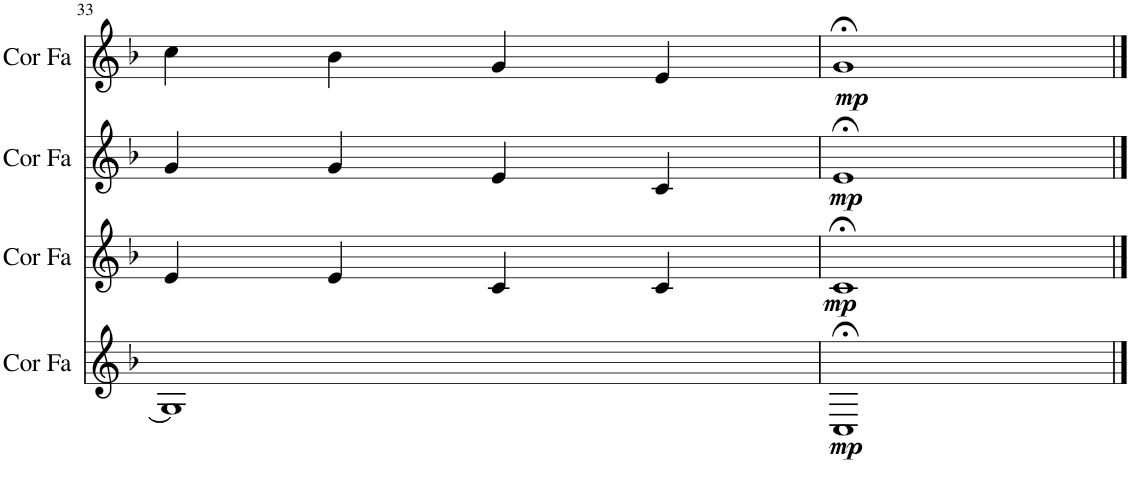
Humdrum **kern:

**kern	**dynam	**kern	**dynam	**kern	**dynam	**kern	**dynam
*part4	*part4	*part3	*part3	*part2	*part2	*part1	*part1
*staff4	*staff4	*staff3	*staff3	*staff2	*staff2	*staff1	*staff1
*I"Cor en Fa	*	*I"Cor en Fa	*	*I"Cor en Fa	*	*I"Cor en Fa	*
*I'Cor Fa	*	*I'Cor Fa	*	*I'Cor Fa	*	*I'Cor Fa	*
!!LO:PB:g=z
*clefG2	*	*clefG2	*	*clefG2	*	*clefG2	*
*Trd4c7	*	*Trd4c7	*	*Trd4c7	*	*Trd4c7	*
*k[b-]	*	*k[b-]	*	*k[b-]	*	*k[b-]	*
*M4/4	*	*M4/4	*	*M4/4	*	*M4/4	*
=33	=33	=33	=33	=33	=33	=33	=33
1G]	.	4e/	.	4g/	.	4cc\	.
.	.	4e/	.	4g/	.	4b-\	.
.	.	4c/	.	4e/	.	4g/	.
.	.	4c/	.	4c/	.	4e/	.
=34	=34	=34	=34	=34	=34	=34	=34
!	!LO:DY:b	!	!LO:DY:b	!	!LO:DY:b	!	!LO:DY:b
1C;<	mp	1c;<	mp	1e;<	mp	1g;<	mp
==	==	==	==	==	==	==	==
*-	*-	*-	*-	*-	*-	*-	*-
